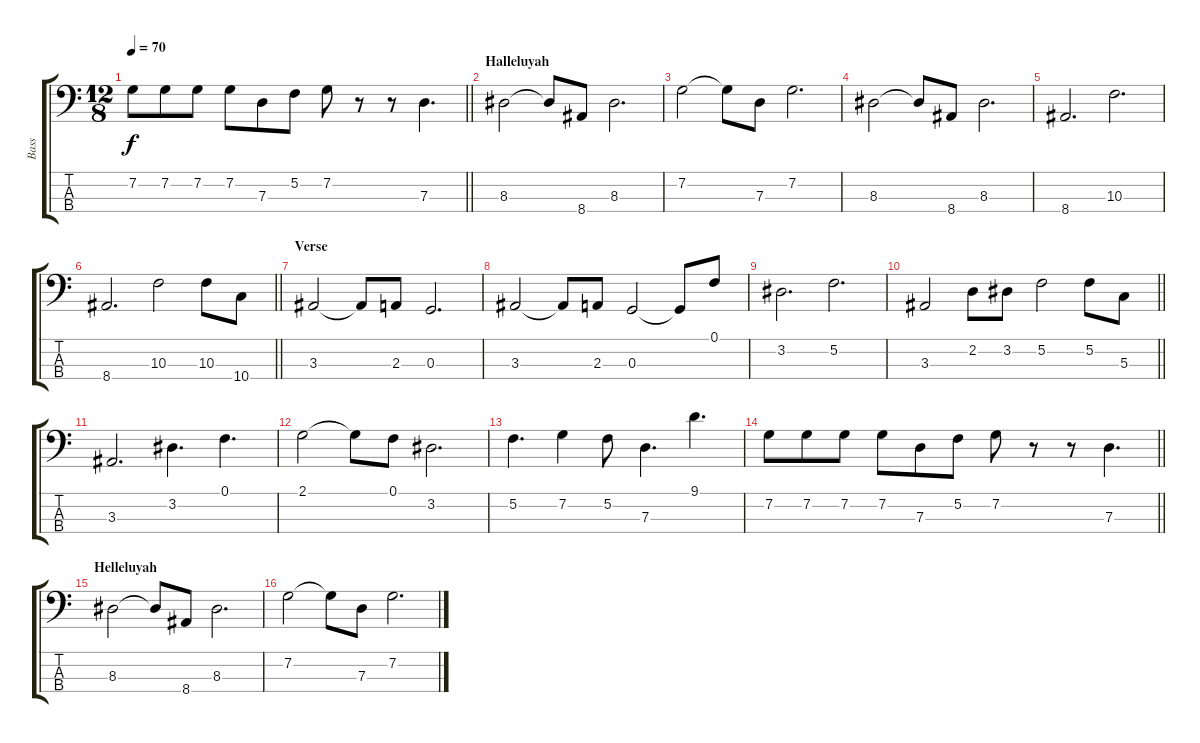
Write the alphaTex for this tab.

\track ("Bass" "Bass") {instrument electricbassfinger}
\staff {score tabs}
\tuning (F2 C2 G1 D1) {hide}
\ts (12 8)
\tempo 70
\clef f4
\barLineRight lightlight
\ks c
7.2.8{dy f} 7.2.8 7.2.8 7.2.8 7.3.8 5.2.8 7.2.8 r.8 r.8 7.3.4{d} |
\section ("" "Halleluyah")
8.3.2 8.3{t}.8 8.4.8 8.3.2{d} |
7.2.2 7.2{t}.8 7.3.8 7.2.2{d} |
8.3.2 8.3{t}.8 8.4.8 8.3.2{d} |
8.4.2{d} 10.3.2{d} |
\barLineRight lightlight
8.4.2{d} 10.3.2 10.3.8 10.4.8 |
\section ("" "Verse")
3.3.2 3.3{t}.8 2.3.8 0.3.2{d} |
3.3.2 3.3{t}.8 2.3.8 0.3.2 0.3{t}.8 0.1.8 |
3.2.2{d} 5.2.2{d} |
\barLineRight lightlight
3.3.2 2.2.8 3.2.8 5.2.2 5.2.8 5.3.8 |
\section ("" "")
3.3.2{d} 3.2.4{d} 0.1.4{d} |
2.1.2 2.1{t}.8 0.1.8 3.2.2{d} |
5.2.4{d} 7.2.4 5.2.8 7.3.4{d} 9.1.4{d} |
\barLineRight lightlight
7.2.8 7.2.8 7.2.8 7.2.8 7.3.8 5.2.8 7.2.8 r.8 r.8 7.3.4{d} |
\section ("" "Helleluyah")
8.3.2 8.3{t}.8 8.4.8 8.3.2{d} |
7.2.2 7.2{t}.8 7.3.8 7.2.2{d}
